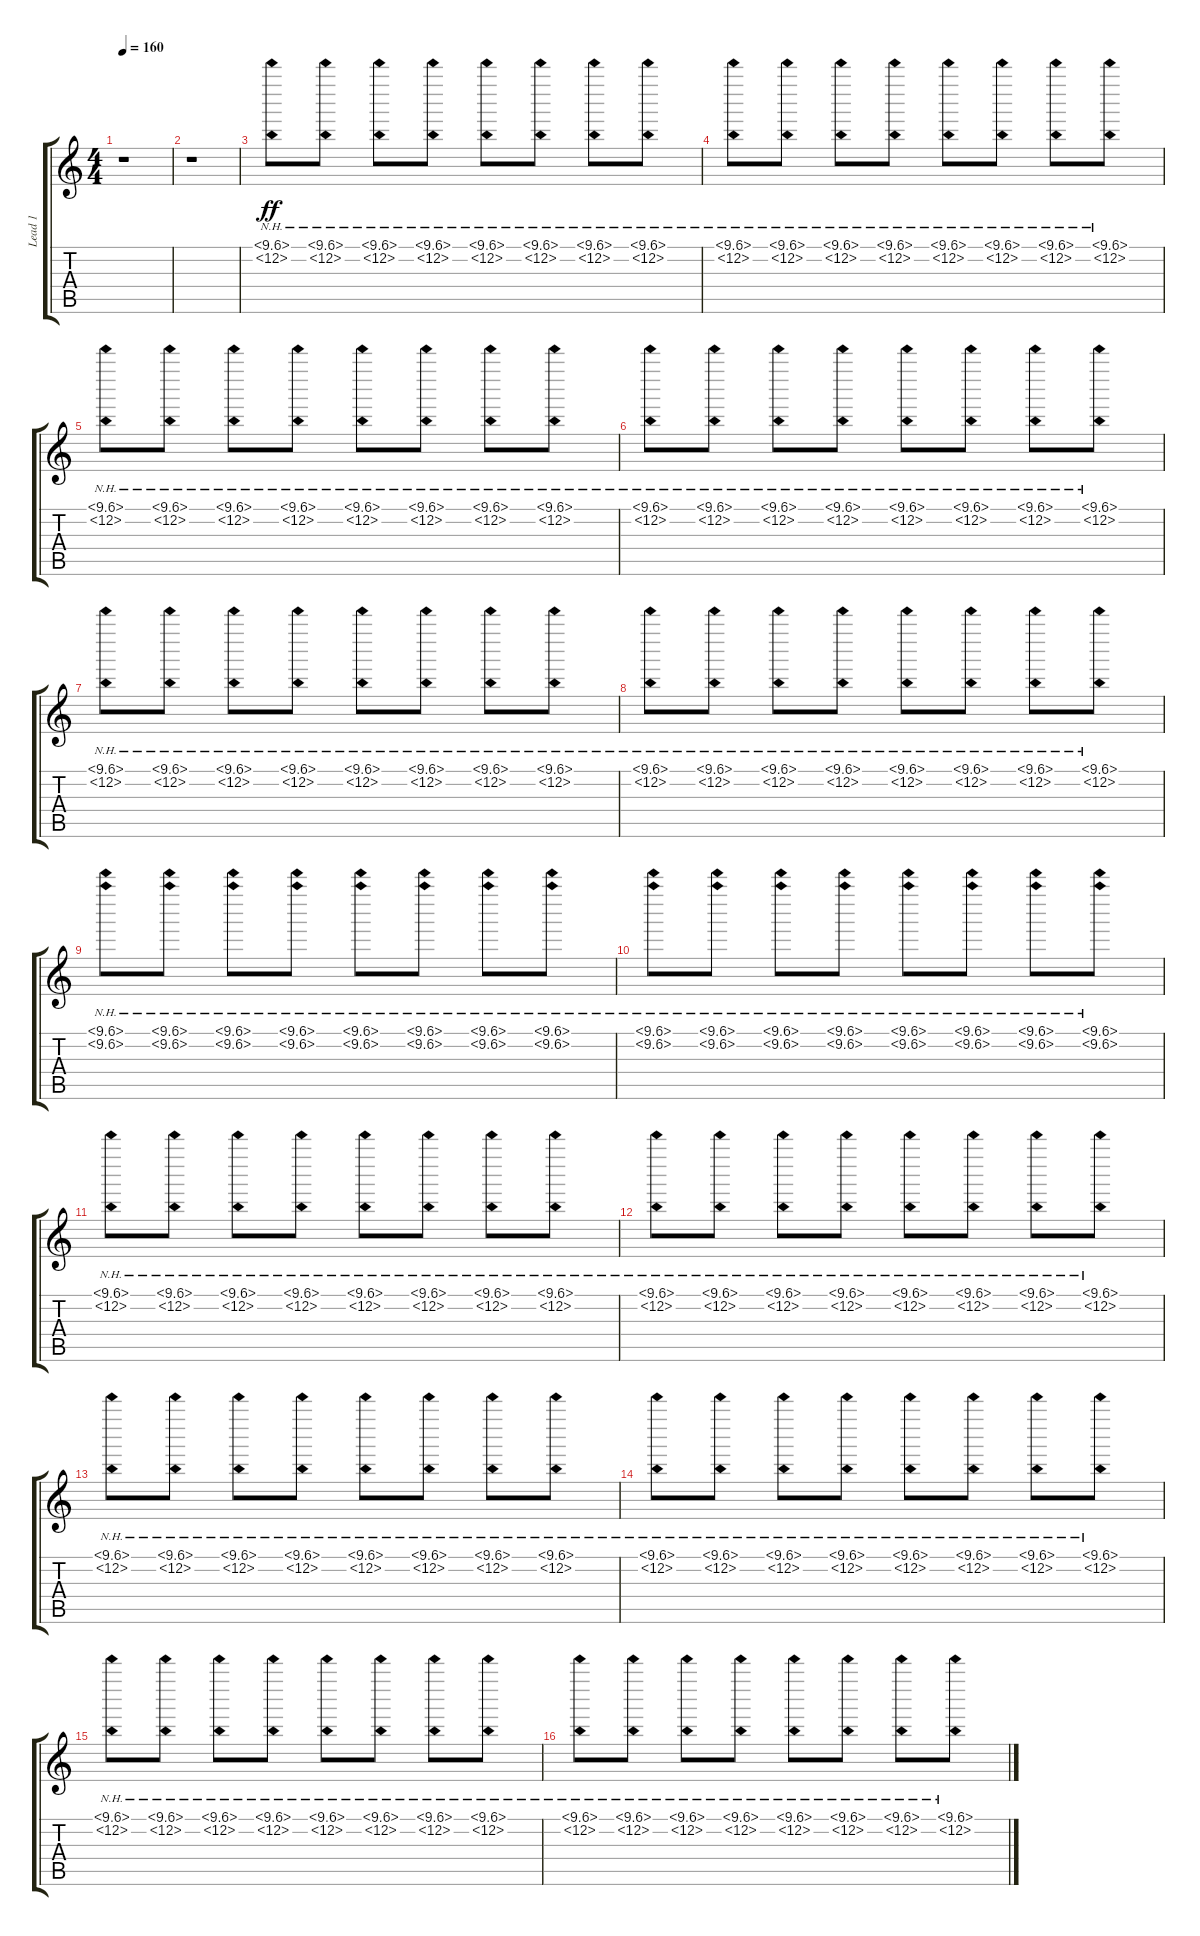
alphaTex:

\track ("Lead 1" "Lead 1") {instrument distortionguitar}
\staff {score tabs}
\tuning (E4 B3 G3 D3 A2 D2) {hide}
\ts (4 4)
\tempo 160
\clef g2
\ks c
r.1{dy f} |
r.1 |
(10.1{nh} 13.2{nh}).8{dy ff} (10.1{nh} 13.2{nh}).8 (10.1{nh} 13.2{nh}).8 (10.1{nh} 13.2{nh}).8 (10.1{nh} 13.2{nh}).8 (10.1{nh} 13.2{nh}).8 (10.1{nh} 13.2{nh}).8 (10.1{nh} 13.2{nh}).8 |
(10.1{nh} 13.2{nh}).8 (10.1{nh} 13.2{nh}).8 (10.1{nh} 13.2{nh}).8 (10.1{nh} 13.2{nh}).8 (10.1{nh} 13.2{nh}).8 (10.1{nh} 13.2{nh}).8 (10.1{nh} 13.2{nh}).8 (10.1{nh} 13.2{nh}).8 |
(10.1{nh} 12.2{nh}).8 (10.1{nh} 12.2{nh}).8 (10.1{nh} 12.2{nh}).8 (10.1{nh} 12.2{nh}).8 (10.1{nh} 12.2{nh}).8 (10.1{nh} 12.2{nh}).8 (10.1{nh} 12.2{nh}).8 (10.1{nh} 12.2{nh}).8 |
(10.1{nh} 12.2{nh}).8 (10.1{nh} 12.2{nh}).8 (10.1{nh} 12.2{nh}).8 (10.1{nh} 12.2{nh}).8 (10.1{nh} 12.2{nh}).8 (10.1{nh} 12.2{nh}).8 (10.1{nh} 12.2{nh}).8 (10.1{nh} 12.2{nh}).8 |
(10.1{nh} 11.2{nh}).8 (10.1{nh} 11.2{nh}).8 (10.1{nh} 11.2{nh}).8 (10.1{nh} 11.2{nh}).8 (10.1{nh} 11.2{nh}).8 (10.1{nh} 11.2{nh}).8 (10.1{nh} 11.2{nh}).8 (10.1{nh} 11.2{nh}).8 |
(10.1{nh} 11.2{nh}).8 (10.1{nh} 11.2{nh}).8 (10.1{nh} 11.2{nh}).8 (10.1{nh} 11.2{nh}).8 (10.1{nh} 11.2{nh}).8 (10.1{nh} 11.2{nh}).8 (10.1{nh} 11.2{nh}).8 (10.1{nh} 11.2{nh}).8 |
(10.1{nh} 10.2{nh}).8 (10.1{nh} 10.2{nh}).8 (10.1{nh} 10.2{nh}).8 (10.1{nh} 10.2{nh}).8 (10.1{nh} 10.2{nh}).8 (10.1{nh} 10.2{nh}).8 (10.1{nh} 10.2{nh}).8 (10.1{nh} 10.2{nh}).8 |
(10.1{nh} 10.2{nh}).8 (10.1{nh} 10.2{nh}).8 (10.1{nh} 10.2{nh}).8 (10.1{nh} 10.2{nh}).8 (10.1{nh} 10.2{nh}).8 (10.1{nh} 10.2{nh}).8 (10.1{nh} 10.2{nh}).8 (10.1{nh} 10.2{nh}).8 |
(10.1{nh} 13.2{nh}).8 (10.1{nh} 13.2{nh}).8 (10.1{nh} 13.2{nh}).8 (10.1{nh} 13.2{nh}).8 (10.1{nh} 13.2{nh}).8 (10.1{nh} 13.2{nh}).8 (10.1{nh} 13.2{nh}).8 (10.1{nh} 13.2{nh}).8 |
(10.1{nh} 13.2{nh}).8 (10.1{nh} 13.2{nh}).8 (10.1{nh} 13.2{nh}).8 (10.1{nh} 13.2{nh}).8 (10.1{nh} 13.2{nh}).8 (10.1{nh} 13.2{nh}).8 (10.1{nh} 13.2{nh}).8 (10.1{nh} 13.2{nh}).8 |
(10.1{nh} 12.2{nh}).8 (10.1{nh} 12.2{nh}).8 (10.1{nh} 12.2{nh}).8 (10.1{nh} 12.2{nh}).8 (10.1{nh} 12.2{nh}).8 (10.1{nh} 12.2{nh}).8 (10.1{nh} 12.2{nh}).8 (10.1{nh} 12.2{nh}).8 |
(10.1{nh} 12.2{nh}).8 (10.1{nh} 12.2{nh}).8 (10.1{nh} 12.2{nh}).8 (10.1{nh} 12.2{nh}).8 (10.1{nh} 12.2{nh}).8 (10.1{nh} 12.2{nh}).8 (10.1{nh} 12.2{nh}).8 (10.1{nh} 12.2{nh}).8 |
(10.1{nh} 11.2{nh}).8 (10.1{nh} 11.2{nh}).8 (10.1{nh} 11.2{nh}).8 (10.1{nh} 11.2{nh}).8 (10.1{nh} 11.2{nh}).8 (10.1{nh} 11.2{nh}).8 (10.1{nh} 11.2{nh}).8 (10.1{nh} 11.2{nh}).8 |
(10.1{nh} 11.2{nh}).8 (10.1{nh} 11.2{nh}).8 (10.1{nh} 11.2{nh}).8 (10.1{nh} 11.2{nh}).8 (10.1{nh} 11.2{nh}).8 (10.1{nh} 11.2{nh}).8 (10.1{nh} 11.2{nh}).8 (10.1{nh} 11.2{nh}).8
